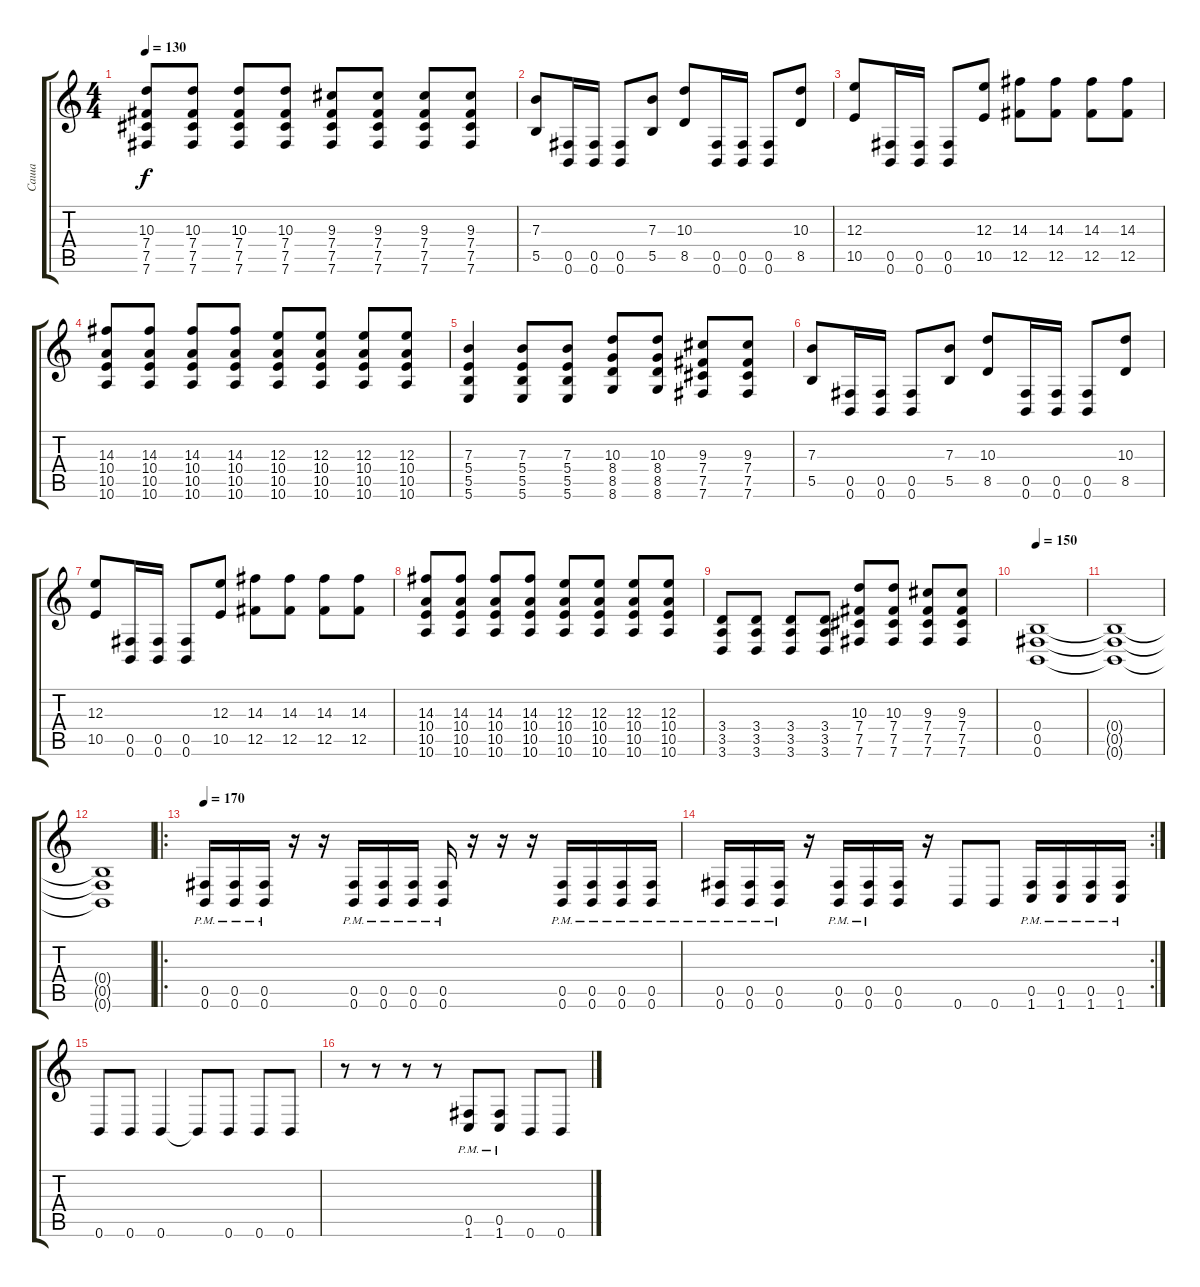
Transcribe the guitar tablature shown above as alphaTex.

\track ("Саша" "Саша") {instrument distortionguitar}
\staff {score tabs}
\tuning (Db4 Ab3 E3 B2 Gb2 B1) {hide}
\ts (4 4)
\tempo 130
\clef g2
\ks c
(10.3 7.4 7.5 7.6).8{dy f} (10.3 7.4 7.5 7.6).8 (10.3 7.4 7.5 7.6).8 (10.3 7.4 7.5 7.6).8 (9.3 7.4 7.5 7.6).8 (9.3 7.4 7.5 7.6).8 (9.3 7.4 7.5 7.6).8 (9.3 7.4 7.5 7.6).8 |
(7.3 5.5).8 (0.5 0.6).16 (0.5 0.6).16 (0.5 0.6).8 (7.3 5.5).8 (10.3 8.5).8 (0.5 0.6).16 (0.5 0.6).16 (0.5 0.6).8 (10.3 8.5).8 |
(12.3 10.5).8 (0.5 0.6).16 (0.5 0.6).16 (0.5 0.6).8 (12.3 10.5).8 (14.3 12.5).8 (14.3 12.5).8 (14.3 12.5).8 (14.3 12.5).8 |
(14.3 10.4 10.5 10.6).8 (14.3 10.4 10.5 10.6).8 (14.3 10.4 10.5 10.6).8 (14.3 10.4 10.5 10.6).8 (12.3 10.4 10.5 10.6).8 (12.3 10.4 10.5 10.6).8 (12.3 10.4 10.5 10.6).8 (12.3 10.4 10.5 10.6).8 |
(7.3 5.4 5.5 5.6).4 (7.3 5.4 5.5 5.6).8 (7.3 5.4 5.5 5.6).8 (10.3 8.4 8.5 8.6).8 (10.3 8.4 8.5 8.6).8 (9.3 7.4 7.5 7.6).8 (9.3 7.4 7.5 7.6).8 |
(7.3 5.5).8 (0.5 0.6).16 (0.5 0.6).16 (0.5 0.6).8 (7.3 5.5).8 (10.3 8.5).8 (0.5 0.6).16 (0.5 0.6).16 (0.5 0.6).8 (10.3 8.5).8 |
(12.3 10.5).8 (0.5 0.6).16 (0.5 0.6).16 (0.5 0.6).8 (12.3 10.5).8 (14.3 12.5).8 (14.3 12.5).8 (14.3 12.5).8 (14.3 12.5).8 |
(14.3 10.4 10.5 10.6).8 (14.3 10.4 10.5 10.6).8 (14.3 10.4 10.5 10.6).8 (14.3 10.4 10.5 10.6).8 (12.3 10.4 10.5 10.6).8 (12.3 10.4 10.5 10.6).8 (12.3 10.4 10.5 10.6).8 (12.3 10.4 10.5 10.6).8 |
(3.4 3.5 3.6).8 (3.4 3.5 3.6).8 (3.4 3.5 3.6).8 (3.4 3.5 3.6).8 (10.3 7.4 7.5 7.6).8 (10.3 7.4 7.5 7.6).8 (9.3 7.4 7.5 7.6).8 (9.3 7.4 7.5 7.6).8 |
\tempo 150
(0.4 0.5 0.6).1 |
(0.4{t} 0.5{t} 0.6{t}).1 |
(0.4{t} 0.5{t} 0.6{t}).1 |
\ro
\tempo 170
(0.5{pm} 0.6{pm}).16 (0.5{pm} 0.6{pm}).16 (0.5{pm} 0.6{pm}).16 r.16 r.16 (0.5{pm} 0.6{pm}).16 (0.5{pm} 0.6{pm}).16 (0.5{pm} 0.6{pm}).16 (0.5{pm} 0.6{pm}).16 r.16 r.16 r.16 (0.5{pm} 0.6{pm}).16 (0.5{pm} 0.6{pm}).16 (0.5{pm} 0.6{pm}).16 (0.5{pm} 0.6{pm}).16 |
\rc 2
(0.5{pm} 0.6{pm}).16 (0.5{pm} 0.6{pm}).16 (0.5{pm} 0.6{pm}).16 r.16 (0.5{pm} 0.6{pm}).16 (0.5{pm} 0.6{pm}).16 (0.5 0.6).16 r.16 0.6.8 0.6.8 (0.5{pm} 1.6{pm}).16 (0.5{pm} 1.6{pm}).16 (0.5{pm} 1.6{pm}).16 (0.5{pm} 1.6{pm}).16 |
0.6.8 0.6.8 0.6.4 0.6{t}.8 0.6.8 0.6.8 0.6.8 |
r.8 r.8 r.8 r.8 (0.5{pm} 1.6{pm}).8 (0.5{pm} 1.6{pm}).8 0.6.8 0.6.8
